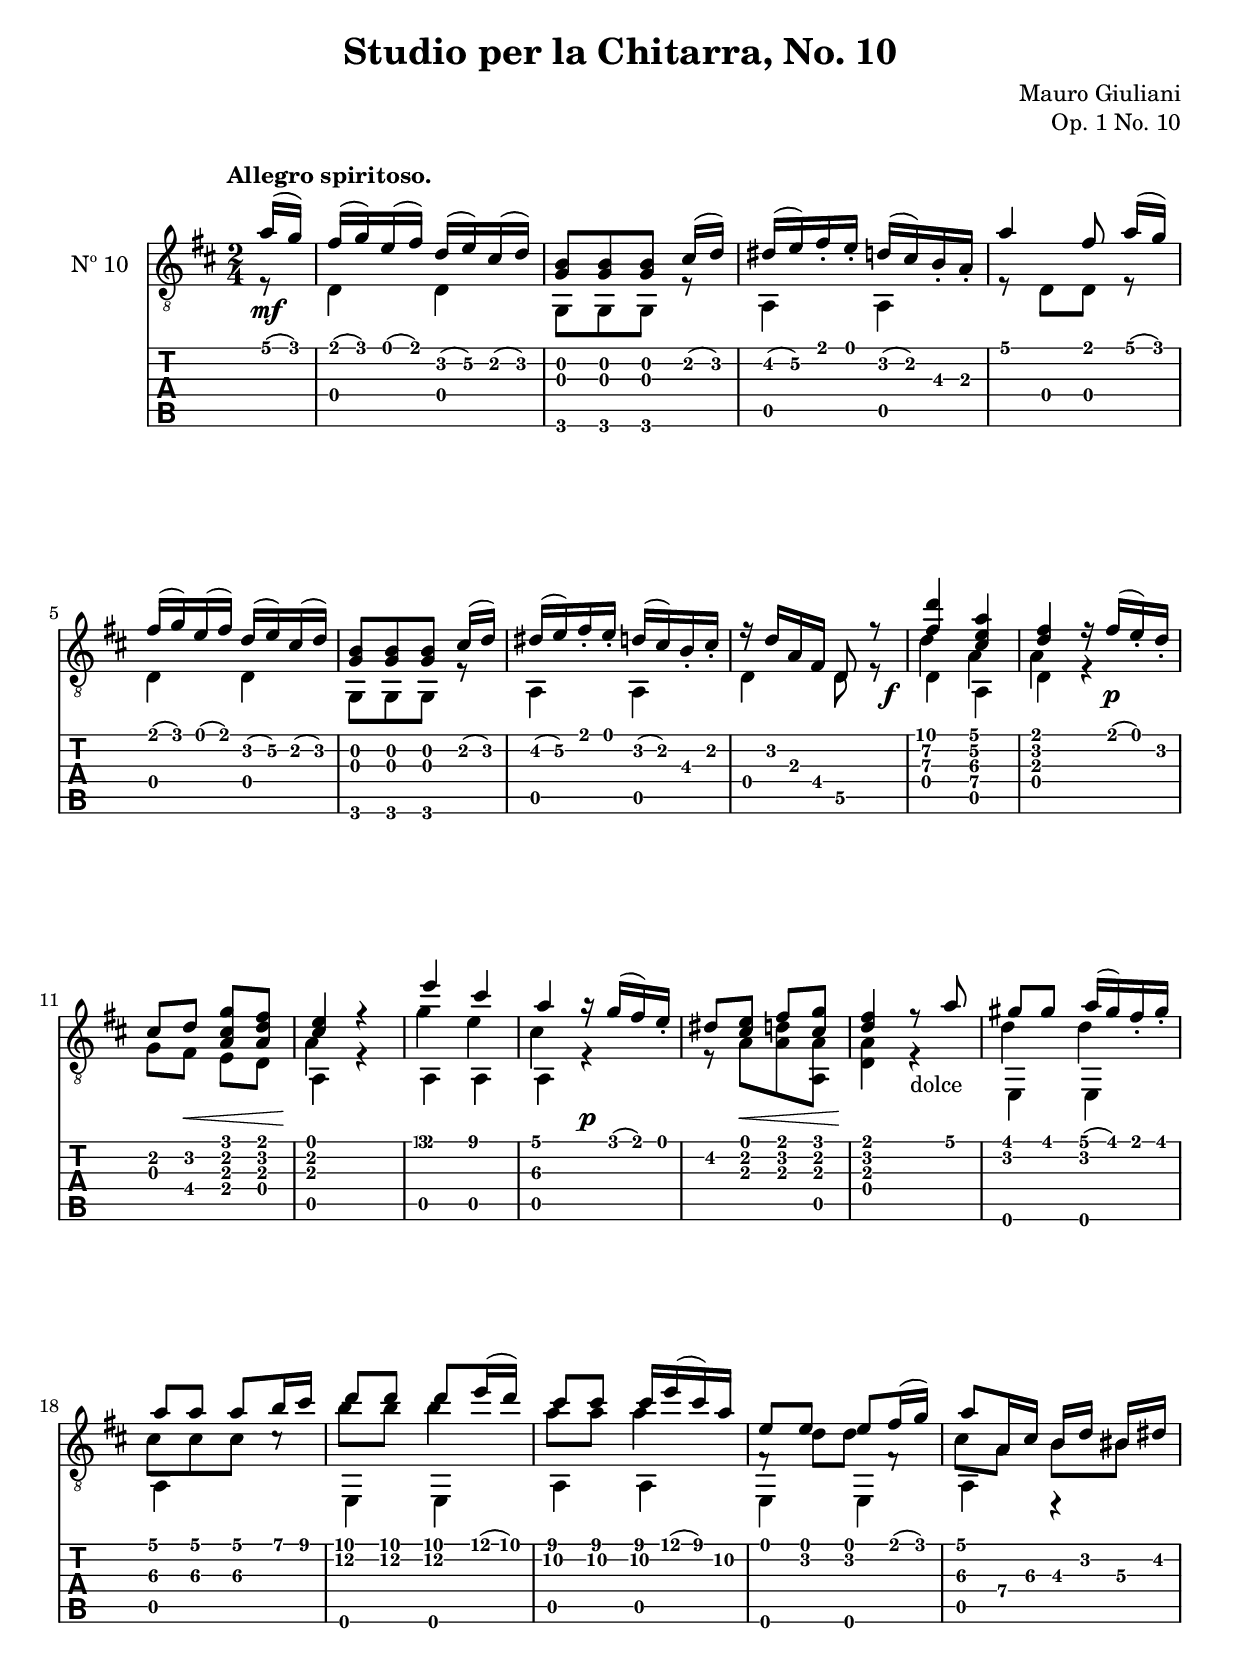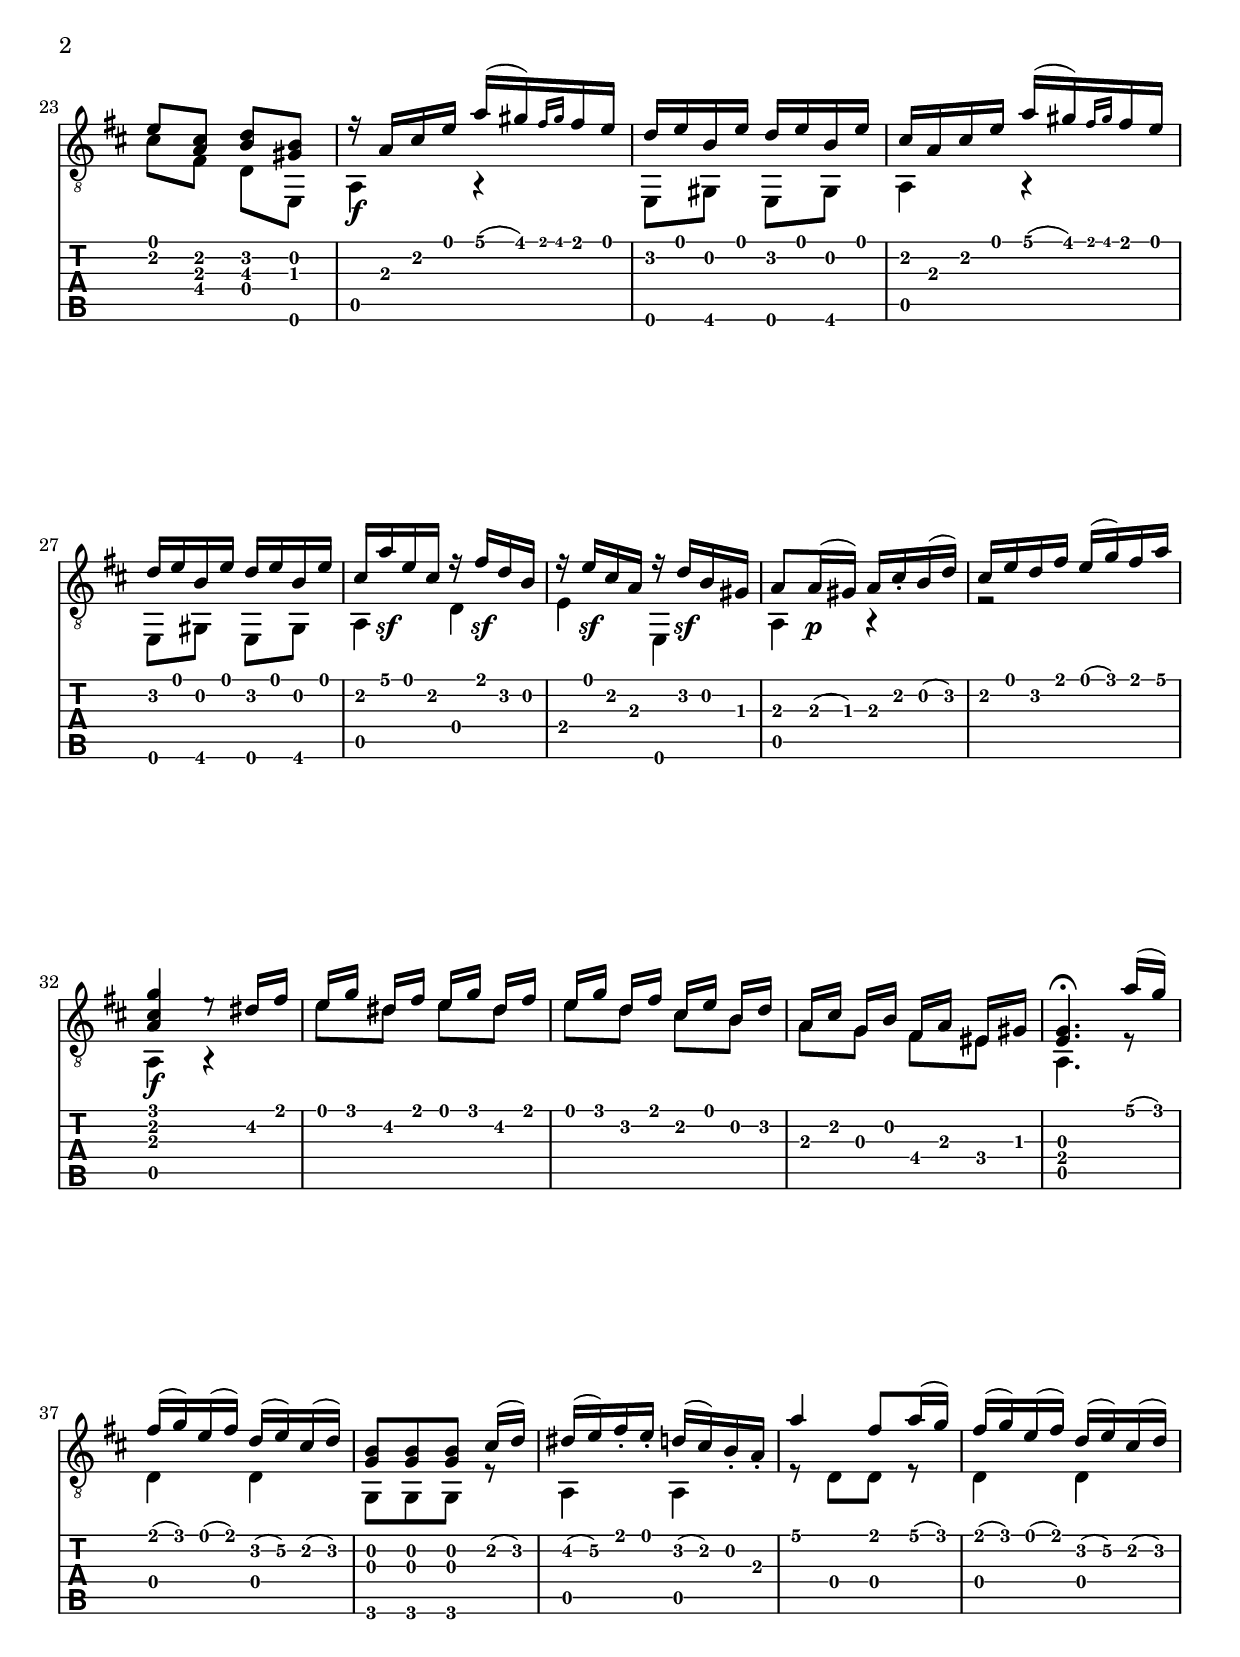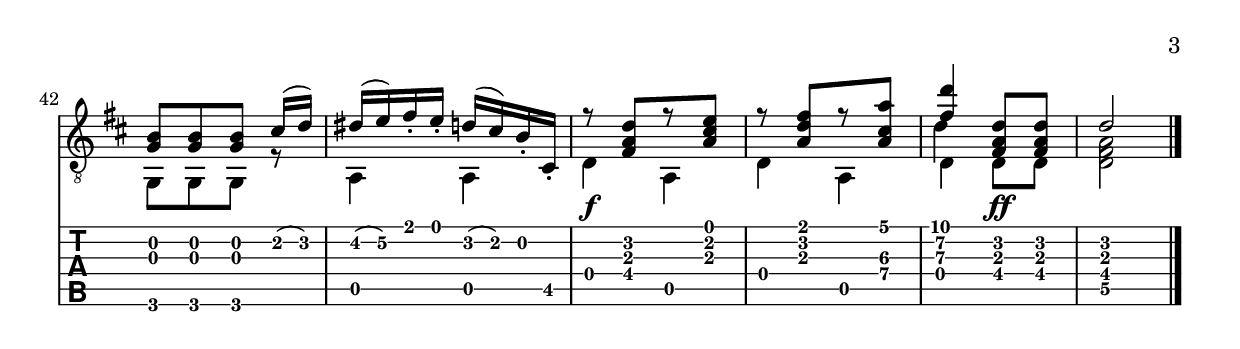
\version "2.19.35"

\header {
  title = "Studio per la Chitarra, No. 10"
  composer = "Mauro Giuliani"
  opus = "Op. 1 No. 10"
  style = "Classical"
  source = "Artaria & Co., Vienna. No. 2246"
  date = "1812"
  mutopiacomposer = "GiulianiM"
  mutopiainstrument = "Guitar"
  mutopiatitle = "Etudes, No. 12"
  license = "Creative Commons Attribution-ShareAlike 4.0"
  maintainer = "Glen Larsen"
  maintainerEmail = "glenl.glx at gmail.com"
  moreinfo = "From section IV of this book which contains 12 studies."
}

\paper {
  % add space between composer/opus markup and first staff
  markup-system-spacing #'padding = #3
  % add a little space between composer and opus
  markup-markup-spacing #'padding = #1.2
  top-margin = #8
  bottom-margin = #12
%  system-count = #8
}

mbreak = { \break }
global = {
  \time 2/4
  \key d \major
}

mydynamics = {
  s8\mf s2*4
  s2*3 s16*7 s16\f s2 s4 s16 s16\p s8
  s8 s8\< s4 s2\! s2 s4 s4\p s8 s8\< s4 s4\! s4 s2
  s2*5
  s2 s16\f s16*7 s2*2
  s2 \dynamicUp \repeat unfold 2 { s16 s16\sf s8 s16 s16\sf s8} \dynamicDown s8 s8\p s4 s2
  s8\f s8 s4 s2*4
  s2*5
  s2 s2 s8\f s8 s4 s2 s4 s4\ff s2
}

upperVoice = \fixed c {
  \voiceOne
  \set fingeringOrientations = #'(up)
  \override Fingering.add-stem-support = ##t

  \partial 8 {
    a'16( g') |
  }
  fis'16( g') e'( fis') d'( e'\2) cis'( d') |
  <g b>8[ q q] cis'16( d') |
  dis'16( e'\2) fis'_. e'_. d'( cis') b_.\3 a_. |
  a'4 fis'8 a'16[( g')] |

  \mbreak
  fis'16( g') e'( fis') d'( e'\2) cis'( d') |
  <g b>8[ q q] cis'16( d') |
  dis'16( e'\2) fis'_. e'_. d'( cis') b_.\3 cis'_. |
  r16 d' a fis d8\5 r |
  <<{\voiceOne <fis'\2 d''>4 <cis' e' a'>}\\{\voiceThree\stemDown d'4\3 a\4}>> |
  <<{\voiceOne <d' fis'>4 r16 fis'( e'_.) d'_.}\\{\voiceThree\stemDown a4 s}>> |

  \mbreak
  cis'8 d' <a cis' g'> <a d' fis'> |
  <<{<cis' e'>4 r}\\{\voiceThree\stemDown a4 s}>> |
  <<{\voiceOne e''4 cis''}\\{\voiceThree\stemDown g'4 e'}>> |
  <<{\voiceOne a'4 a'16\rest g'( fis') e'_.}\\{\voiceThree\stemDown cis'4\3 s}>> |
  dis'8 <cis' e'> fis' <cis' g'> |
  <d' fis'>4 r8_\markup{"dolce"} a' |
  <<{\voiceOne gis'8 gis' a'16( gis') fis'_. gis'_.}\\{\voiceThree\stemDown d'4 d'}>> |

  \mbreak
  \barNumberCheck #18
  <<{\voiceOne a'8 a' a'[ b'16 cis'']}\\{\voiceThree\stemDown cis'8\3[ cis'\3 cis'\3] cis'\rest}>> |
  <<{\voiceOne d''8 d'' d''[ e''16( d'')]}\\{\voiceThree\stemDown b'8\2 b'\2 b'4\2}>> |
  <<{\voiceOne cis''8 cis'' cis''16 e''( cis'') a'\2}\\{\voiceThree\stemDown a'8\2 a'\2 a'4\2}>> |
  <<{\voiceOne e'8 e' e'[ fis'16( g')]}\\{\voiceThree\stemDown f8\rest d'[ d'] f\rest}>> |
  <<{\voiceOne a'8[ a16\4 cis'\3] b\3 d'\2 bis\3[ dis']}\\{\voiceThree\stemDown cis'8\3 a\4 b\3 bis\3}>> |

  e'8 <a cis'> <b d'> <gis b> |
  r16 a cis' e' a'[( gis') \grace{fis'16[ gis']} fis' e'] |
  d'16 e' b e' d' e' b e' |
  cis'16 a cis' e' a'[( gis') \grace{fis'[ gis']} fis' e'] |

  \mbreak
  d'16 e' b e' d' e' b e' |
  cis'16 a' e' cis' f'\rest fis' d' b |
  f'16\rest  e' cis' a f'\rest d' b gis |
  a8 a16( gis) a cis'_. b( d') |
  cis'16 e' d' fis' e'( g') fis' a' |

  \mbreak
  <a cis' g'>4 e'8\rest dis'16 fis' |
  e'16[ g'] dis' fis' e'[ g'] dis' fis' |
  e'16[ g'] d' fis' cis'[ e'] b d' |
  a16[ cis'] g b fis[ a] eis gis |
  <e g>4.\fermata a'16( g') |

  \mbreak
  fis'16( g') e'( fis') d'( e'\2) cis'( d') |
  <g b>8[ q q] cis'16( d') |
  dis'16( e'\2) fis'_. e'_. d'( cis') b_. a_. |
  a'4 fis'8 a'16( g') |
  fis'16( g') e'( fis') d'( e'\2) cis'( d') |

  <g b>8[ q q] cis'16( d') |
  dis'16( e'\2) fis'_. e'_. d'( cis') b_. cis_. |
  r8 <fis a d'>8[ r <a cis' e'>8] |
  r8 <a d' fis'>8[ r <a\4 cis'\3 a'>8] |
  <<{\voiceOne <fis' d''\1>4 <fis a d'>8 q}\\{\voiceThree\stemDown d'4\3 s}>> |
  d'2
  
  \bar "|."
}

lowerVoice = \fixed c {
  \voiceTwo
  \set fingeringOrientations = #'(down)
  \override Fingering.add-stem-support = ##t

  \partial 8 { r8 }
  d4 d |
  g,8[ g, g,] r |
  a,4 a, |
  r8 d[ d] r |

  d4 d |
  g,8[ g, g,] r |
  a,4 a, |
  d4 d8\5 r |
  d4 a, |
  d4 r |

  g8 fis e d |
  a,4 r |
  a,4 a, |
  a,4 r |
  r8 a[ <a d'> <a, a>8] |
  <d a>4 r |
  e,4 e, |

  a,4 s |
  e,4 e, |
  a,4 a, |
  e,4 e, |
  a,4 r |

  cis'8 fis d e, |
  a,4 a,\rest |
  e,8 gis, e, gis, |
  a,4 a,\rest |

  e,8 gis, e, gis, |
  a,4 d |
  e4 e, |
  a,4 a,\rest |
  r2 |

  a,4 a,\rest |
  e'8 dis' e' dis' |
  e'8 d' cis' b |
  a8 g fis eis |
  a,4. r8 |

  d4 d |
  g,8[ g, g,] r |
  a,4 a, |
  r8 d[ d] r |
  d4 d |

  g,8[ g, g,] r |
  a,4 a, |
  d4 a, |
  d4 a, |
  d4 d8 d |
  <d fis a>2
}

\score {
  <<
    \new Staff = "Guitar" \with {
      midiInstrument = #"acoustic guitar (nylon)"
      instrumentName = #"Nº 10"
      \mergeDifferentlyDottedOn
      \mergeDifferentlyHeadedOn
      \override StringNumber #'stencil = ##f
    } <<
      \global
      \clef "treble_8"
      \tempo "Allegro spiritoso."
      \context Voice = "upperVoice" \upperVoice
      \context Voice = "lowerVoice" \lowerVoice
    >>
    \new Dynamics { \mydynamics }
%{
%}
    % tabs are not completely developed
    \new TabStaff = "Guitar tabs" \with {
      restrainOpenStrings = ##t
    } <<
      \clef "moderntab"
      \global
      \context TabVoice = "upperVoice" \upperVoice
      \context TabVoice = "lowerVoice" \lowerVoice
    >>
  >>
  \layout {}
  \midi {
    \context { \TabStaff \remove "Staff_performer" }
    \tempo 4 = 86
  }
}
